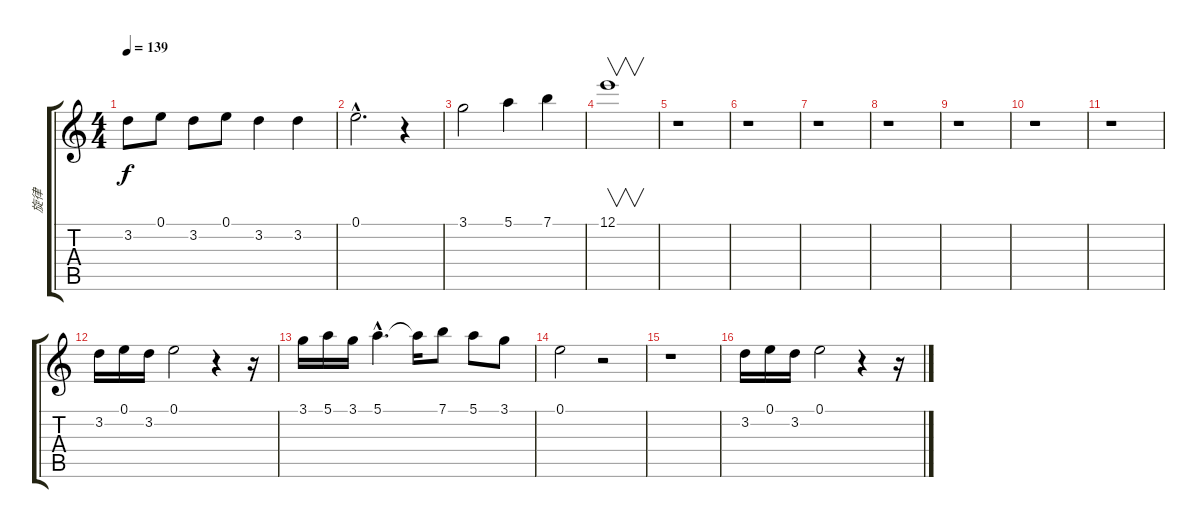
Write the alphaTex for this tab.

\track ("旋律" "旋律") {instrument overdrivenguitar}
\staff {score tabs}
\tuning (E4 B3 G3 D3 A2 E2) {hide}
\ts (4 4)
\tempo 139
\clef g2
\ks c
3.2.8{dy f} 0.1.8 3.2.8 0.1.8 3.2.4 3.2.4 |
0.1{hac}.2{d} r.4 |
3.1.2 5.1.4 7.1.4 |
12.1.1{v} |
r.1 |
r.1 |
r.1 |
r.1 |
r.1 |
r.1 |
r.1 |
3.2.16 0.1.16 3.2.16 0.1.2 r.4 r.16 |
3.1.16 5.1.16 3.1.16 5.1{hac}.4{d} 5.1{t}.16 7.1.8 5.1.8 3.1.8 |
0.1.2 r.2 |
r.1 |
3.2.16 0.1.16 3.2.16 0.1.2 r.4 r.16
